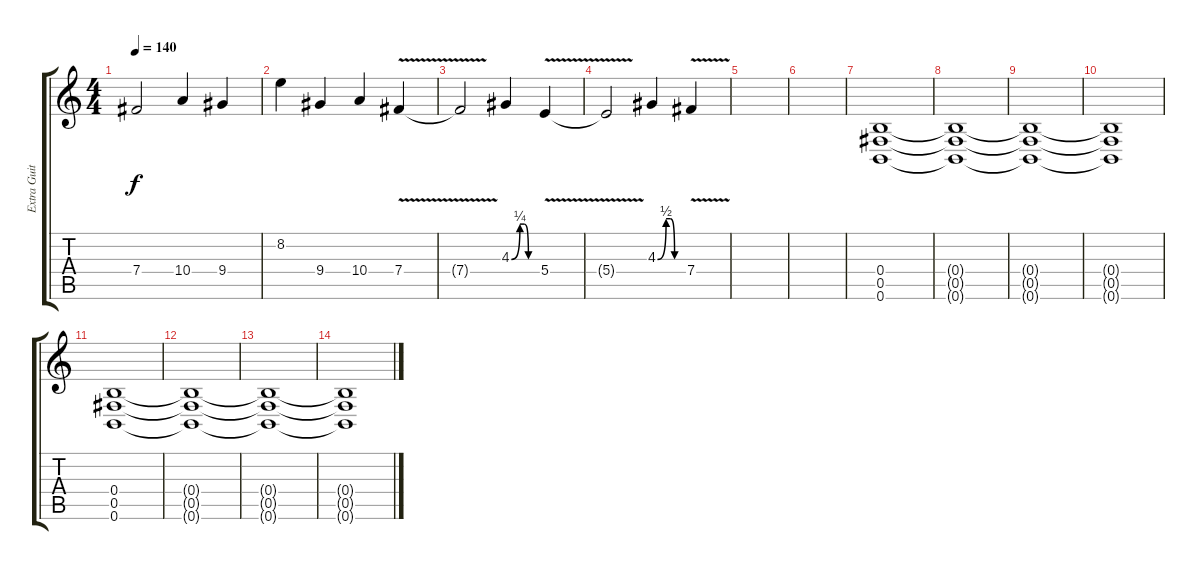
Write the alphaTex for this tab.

\track ("Extra Guitar" "Extra Guit") {instrument distortionguitar}
\staff {score tabs}
\tuning (Db4 Ab3 E3 B2 Gb2 B1) {hide}
\ts (4 4)
\tempo 140
\clef g2
\ks c
7.4{t}.2{dy f} 10.4.4 9.4.4 |
8.2.4 9.4.4 10.4.4 7.4{v}.4 |
7.4{t}.2 4.3{be (custom 0 0 20 1 30 1 40 0 60 0)}.4 5.4{v}.4 |
5.4{t}.2 4.3{be (custom 0 0 20 2 30 2 40 0 60 0)}.4 7.4{v}.4 |
|
|
(0.4 0.5 0.6).1{balance 8} |
(0.4{t} 0.5{t} 0.6{t}).1 |
(0.4{t} 0.5{t} 0.6{t}).1 |
(0.4{t} 0.5{t} 0.6{t}).1 |
(0.4 0.5 0.6).1 |
(0.4{t} 0.5{t} 0.6{t}).1 |
(0.4{t} 0.5{t} 0.6{t}).1 |
(0.4{t} 0.5{t} 0.6{t}).1
